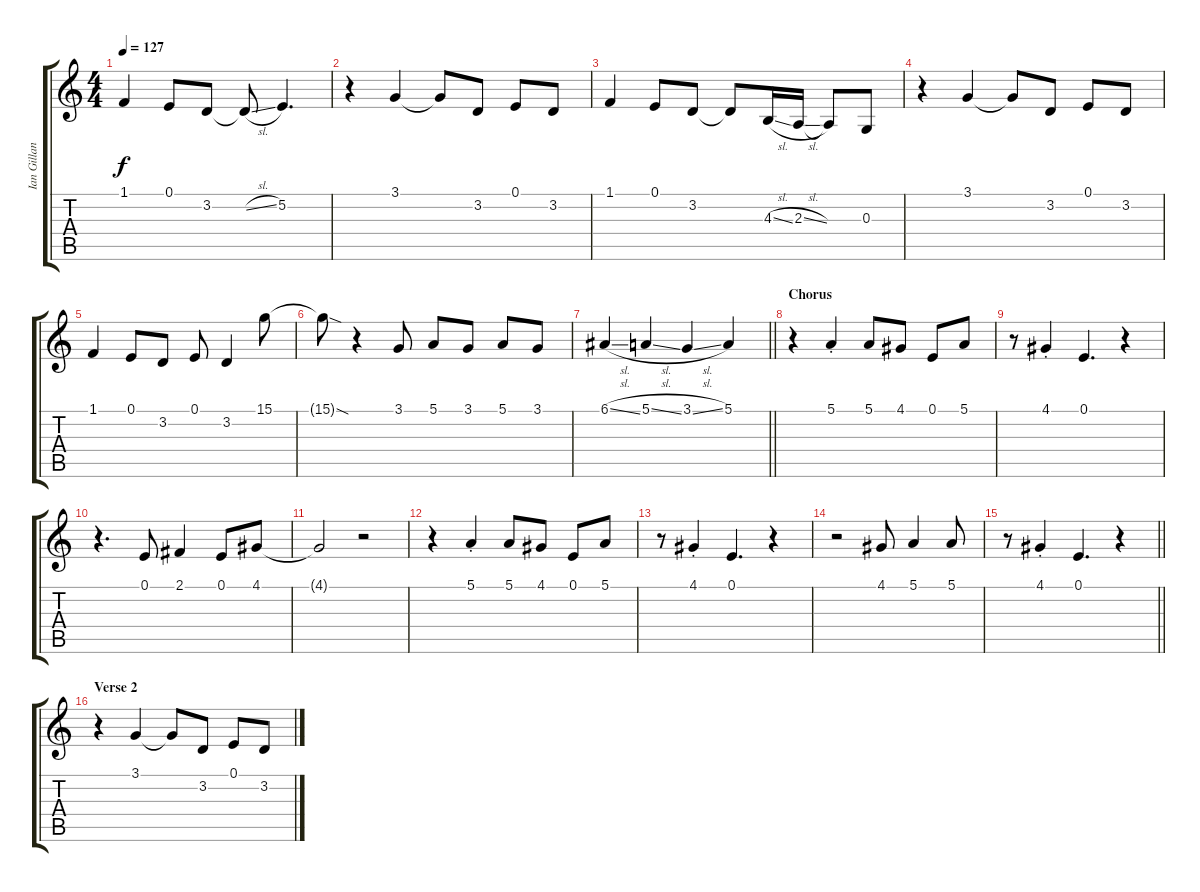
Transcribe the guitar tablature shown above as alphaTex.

\track ("Ian Gillan" "Ian Gillan") {instrument oboe}
\staff {score tabs}
\tuning (E4 B3 G3 D3 A2 E2) {hide}
\ts (4 4)
\tempo 127
\clef g2
\ks c
1.1.4{dy f} 0.1.8 3.2.8 3.2{sl t}.8 5.2.4{d} |
r.4 3.1.4 3.1{t}.8 3.2.8 0.1.8 3.2.8 |
1.1.4 0.1.8 3.2.8 3.2{t}.8 4.3{sl}.16 2.3{sl}.16 2.3{t}.8 0.3.8 |
r.4 3.1.4 3.1{t}.8 3.2.8 0.1.8 3.2.8 |
1.1.4 0.1.8 3.2.8 0.1.8 3.2.4 15.1.8 |
15.1{sod t}.8 r.4 3.1.8 5.1.8 3.1.8 5.1.8 3.1.8 |
\barLineRight lightlight
6.1{sl}.4 5.1{sl}.4 3.1{sl}.4 5.1.4 |
\section ("" "Chorus")
r.4 5.1{st}.4 5.1.8 4.1.8 0.1.8 5.1.8 |
r.8 4.1{st}.4 0.1.4{d} r.4 |
r.4{d} 0.1.8 2.1.4 0.1.8 4.1.8 |
4.1{t}.2 r.2 |
r.4 5.1{st}.4 5.1.8 4.1.8 0.1.8 5.1.8 |
r.8 4.1{st}.4 0.1.4{d} r.4 |
r.2 4.1.8 5.1.4 5.1.8 |
\barLineRight lightlight
r.8 4.1{st}.4 0.1.4{d} r.4 |
\section ("" "Verse 2")
r.4 3.1.4 3.1{t}.8 3.2.8 0.1.8 3.2.8
